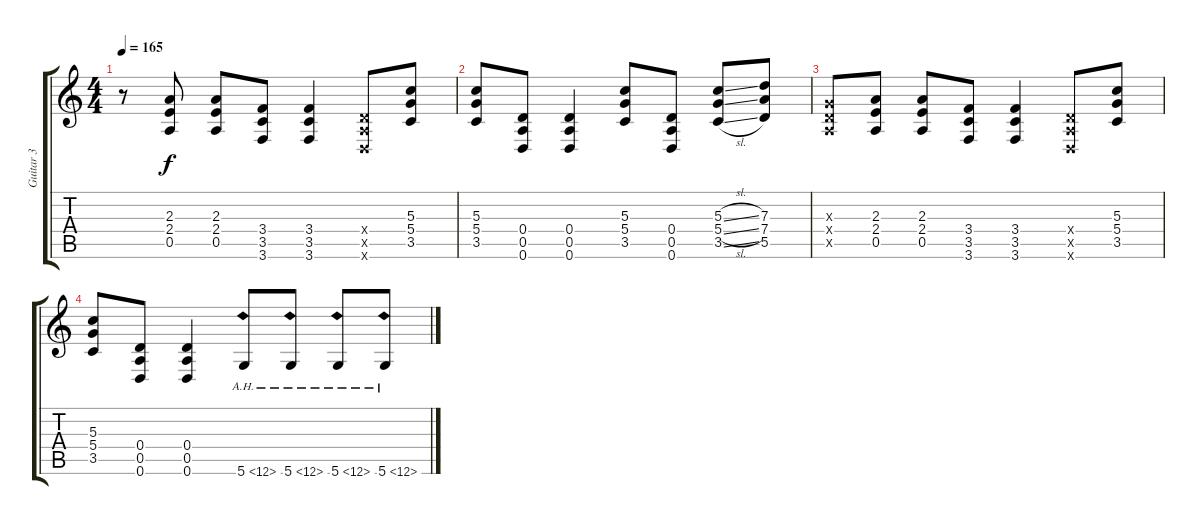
\track ("Guitar 3" "Guitar 3") {instrument distortionguitar}
\staff {score tabs}
\tuning (E4 B3 G3 D3 A2 D2) {hide}
\ts (4 4)
\tempo 165
\clef g2
\ks c
r.8{dy f} (2.3 2.4 0.5).8 (2.3 2.4 0.5).8 (3.4 3.5 3.6).8 (3.4 3.5 3.6).4 (0.4{x} 0.5{x} 0.6{x}).8 (5.3 5.4 3.5).8 |
(5.3 5.4 3.5).8 (0.4 0.5 0.6).8 (0.4 0.5 0.6).4 (5.3 5.4 3.5).8 (0.4 0.5 0.6).8 (5.3{sl} 5.4{sl} 3.5{sl}).8 (7.3 7.4 5.5).8 |
(0.3{x} 0.4{x} 0.5{x}).8 (2.3 2.4 0.5).8 (2.3 2.4 0.5).8 (3.4 3.5 3.6).8 (3.4 3.5 3.6).4 (0.4{x} 0.5{x} 0.6{x}).8 (5.3 5.4 3.5).8 |
(5.3 5.4 3.5).8 (0.4 0.5 0.6).8 (0.4 0.5 0.6).4 5.6{ah 7}.8 5.6{ah 7}.8 5.6{ah 7}.8 5.6{ah 7}.8
